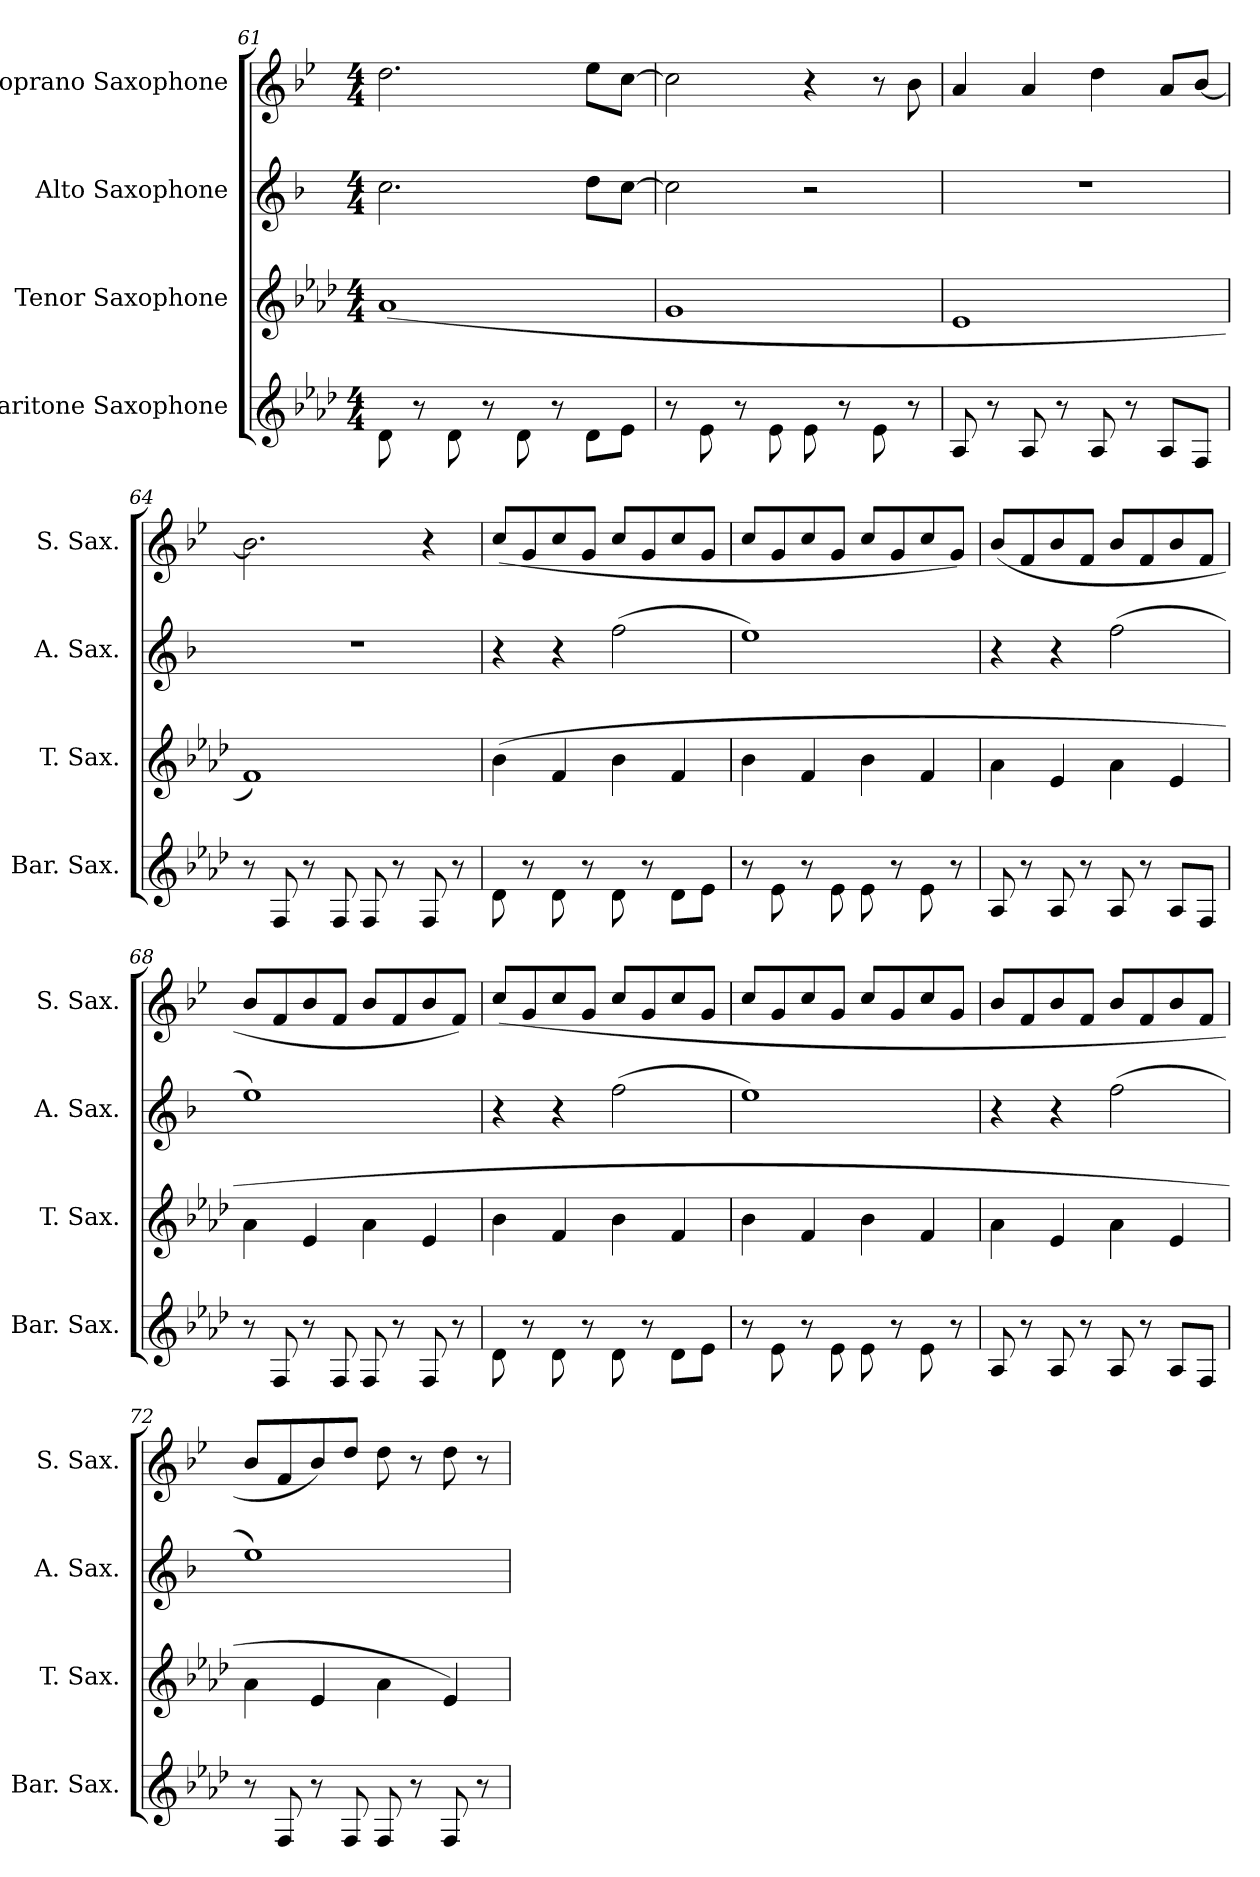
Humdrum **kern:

**kern	**kern	**kern	**kern
*part4	*part3	*part2	*part1
*staff4	*staff3	*staff2	*staff1
*I"Baritone Saxophone	*I"Tenor Saxophone	*I"Alto Saxophone	*I"Soprano Saxophone
*I'Bar. Sax.	*I'T. Sax.	*I'A. Sax.	*I'S. Sax.
*clefG2	*clefG2	*clefG2	*clefG2
*ITrd12c21	*ITrd8c14	*ITrd5c9	*ITrd1c2
*k[b-e-a-d-]	*k[b-e-a-d-]	*k[b-e-a-d-]	*k[b-e-a-d-]
*M4/4	*M4/4	*M4/4	*M4/4
=61	=61	=61	=61
8D-\	(1A-	2.e-\	2.cc\
8r	.	.	.
8D-\	.	.	.
8r	.	.	.
8D-\	.	.	.
8r	.	.	.
8D-\L	.	8f\L	8dd-\L
8E-\J	.	[8e-\J	[8b-\J
!!LO:LB:g=z
=62	=62	=62	=62
8r	1G	2e-\]	2b-\]
8E-\	.	.	.
8r	.	.	.
8E-\	.	.	.
8E-\	.	2r	4r
8r	.	.	.
8E-\	.	.	8r
8r	.	.	8a-\
=63	=63	=63	=63
8AA-/	1E-	1r	4g/
8r	.	.	.
8AA-/	.	.	4g/
8r	.	.	.
8AA-/	.	.	4cc\
8r	.	.	.
8AA-/L	.	.	8g/L
8FF/J	.	.	[8a-/J
=64	=64	=64	=64
8r	1F)	1r	2.a-\]
8FF/	.	.	.
8r	.	.	.
8FF/	.	.	.
8FF/	.	.	.
8r	.	.	.
8FF/	.	.	4r
8r	.	.	.
=65	=65	=65	=65
8D-\	(4B-\	4r	(8b-/L
8r	.	.	8f/
8D-\	4F/	4r	8b-/
8r	.	.	8f/J
8D-\	4B-\	(2a-\	8b-/L
8r	.	.	8f/
8D-\L	4F/	.	8b-/
8E-\J	.	.	8f/J
!!LO:LB:g=z
=66	=66	=66	=66
8r	4B-\	1g)	8b-/L
8E-\	.	.	8f/
8r	4F/	.	8b-/
8E-\	.	.	8f/J
8E-\	4B-\	.	8b-/L
8r	.	.	8f/
8E-\	4F/	.	8b-/
8r	.	.	8f/J)
=67	=67	=67	=67
8AA-/	4A-\	4r	(8a-/L
8r	.	.	8e-/
8AA-/	4E-/	4r	8a-/
8r	.	.	8e-/J
8AA-/	4A-\	(2a-\	8a-/L
8r	.	.	8e-/
8AA-/L	4E-/	.	8a-/
8FF/J	.	.	8e-/J
=68	=68	=68	=68
8r	4A-\	1g)	8a-/L
8FF/	.	.	8e-/
8r	4E-/	.	8a-/
8FF/	.	.	8e-/J
8FF/	4A-\	.	8a-/L
8r	.	.	8e-/
8FF/	4E-/	.	8a-/
8r	.	.	8e-/J)
=69	=69	=69	=69
8D-\	4B-\	4r	(8b-/L
8r	.	.	8f/
8D-\	4F/	4r	8b-/
8r	.	.	8f/J
8D-\	4B-\	(2a-\	8b-/L
8r	.	.	8f/
8D-\L	4F/	.	8b-/
8E-\J	.	.	8f/J
!!LO:PB:g=z
=70	=70	=70	=70
8r	4B-\	1g)	8b-/L
8E-\	.	.	8f/
8r	4F/	.	8b-/
8E-\	.	.	8f/J
8E-\	4B-\	.	8b-/L
8r	.	.	8f/
8E-\	4F/	.	8b-/
8r	.	.	8f/J
=71	=71	=71	=71
8AA-/	4A-\	4r	8a-/L
8r	.	.	8e-/
8AA-/	4E-/	4r	8a-/
8r	.	.	8e-/J
8AA-/	4A-\	(2a-\	8a-/L
8r	.	.	8e-/
8AA-/L	4E-/	.	8a-/
8FF/J	.	.	8e-/J
=72	=72	=72	=72
8r	4A-\	1g)	8a-/L
8FF/	.	.	8e-/
8r	4E-/	.	8a-/)
8FF/	.	.	8cc/J
8FF/	4A-\	.	8cc\
8r	.	.	8r
8FF/	4E-/)	.	8cc\
8r	.	.	8r
=	=	=	=
*-	*-	*-	*-
